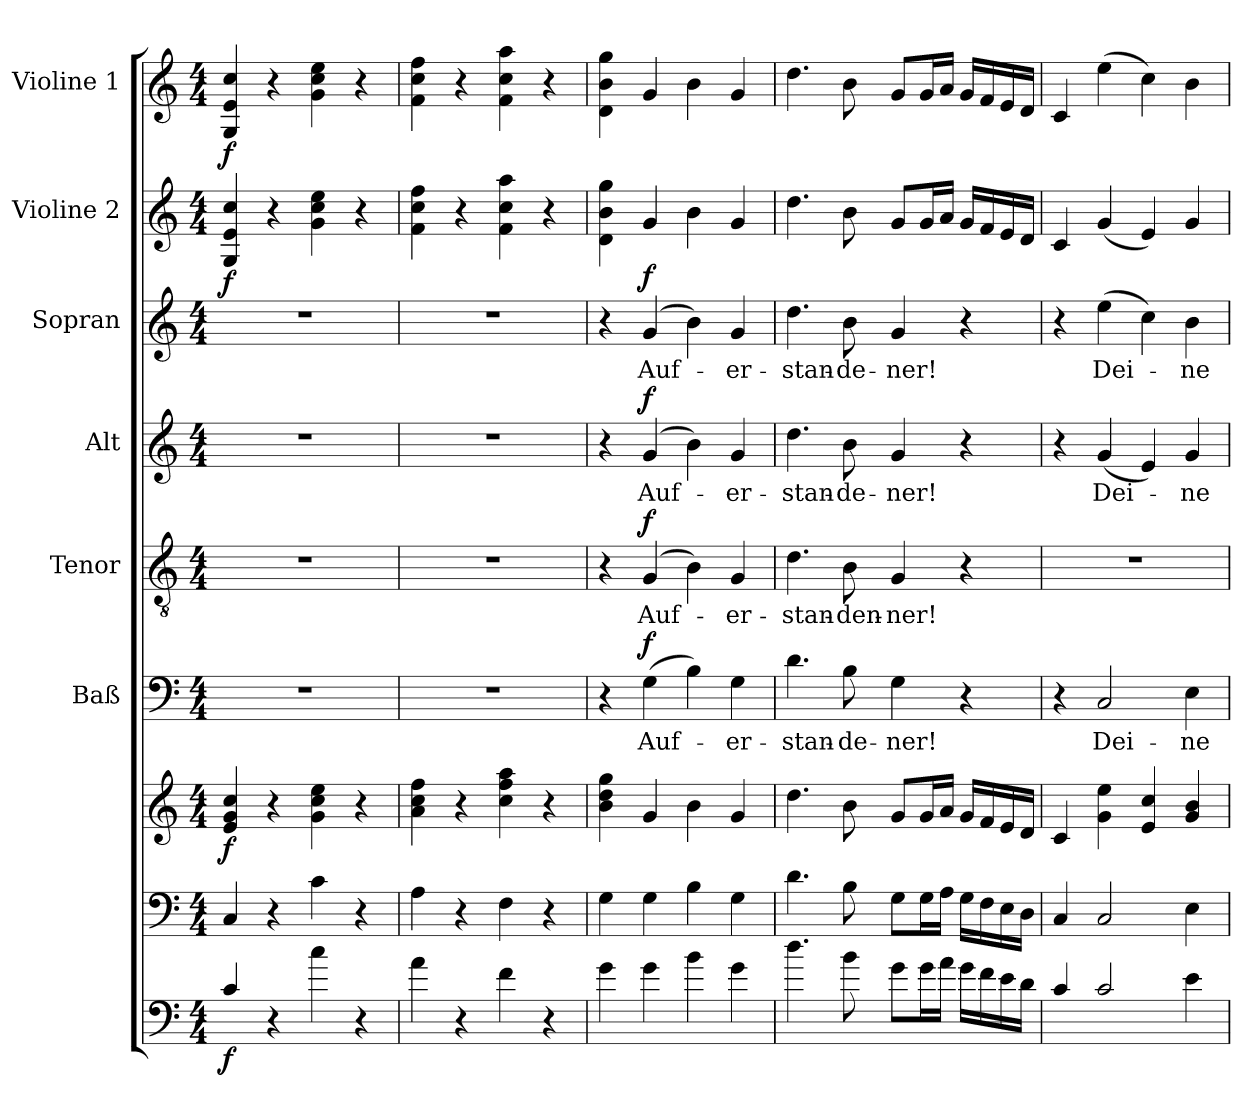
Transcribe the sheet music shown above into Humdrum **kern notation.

**kern	**dynam	**kern	**kern	**dynam	**kern	**text	**dynam	**kern	**text	**dynam	**kern	**text	**dynam	**kern	**text	**dynam	**kern	**dynam	**kern	**dynam
*part8	*part8	*part7	*part7	*part7	*part6	*part6	*part6	*part5	*part5	*part5	*part4	*part4	*part4	*part3	*part3	*part3	*part2	*part2	*part1	*part1
*staff9	*staff9	*staff8	*staff7	*staff7/8	*staff6	*staff6	*staff6	*staff5	*staff5	*staff5	*staff4	*staff4	*staff4	*staff3	*staff3	*staff3	*staff2	*staff2	*staff1	*staff1
*	*	*	*	*	*I"Baß	*	*	*I"Tenor	*	*	*I"Alt	*	*	*I"Sopran	*	*	*I"Violine 2	*	*I"Violine 1	*
*	*	*	*	*	*	*	*	*	*	*	*	*	*	*	*	*	*I'Vln	*	*I'Vln	*
*clefF4	*	*clefF4	*clefG2	*	*clefF4	*	*	*clefGv2	*	*	*clefG2	*	*	*clefG2	*	*	*clefG2	*	*clefG2	*
*ITrd7c12	*	*	*	*	*	*	*	*	*	*	*	*	*	*	*	*	*	*	*	*
*k[]	*	*k[]	*k[]	*	*k[]	*	*	*k[]	*	*	*k[]	*	*	*k[]	*	*	*k[]	*	*k[]	*
*C:	*	*C:	*C:	*	*C:	*	*	*C:	*	*	*C:	*	*	*C:	*	*	*C:	*	*C:	*
*M4/4	*	*M4/4	*M4/4	*	*M4/4	*	*	*M4/4	*	*	*M4/4	*	*	*M4/4	*	*	*M4/4	*	*M4/4	*
=1	=1	=1	=1	=1	=1	=1	=1	=1	=1	=1	=1	=1	=1	=1	=1	=1	=1	=1	=1	=1
!	!LO:DY:b	!	!	!LO:DY:b	!	!	!	!	!	!	!	!	!	!	!	!	!	!LO:DY:b	!	!LO:DY:b
4C/	f	4C/	4e/ 4g/ 4cc/	f	1r	.	.	1r	.	.	1r	.	.	1r	.	.	4G/ 4e/ 4cc/	f	4G/ 4e/ 4cc/	f
4r	.	4r	4r	.	.	.	.	.	.	.	.	.	.	.	.	.	4r	.	4r	.
4c\	.	4c\	4g\ 4cc\ 4ee\	.	.	.	.	.	.	.	.	.	.	.	.	.	4g\ 4cc\ 4ee\	.	4g\ 4cc\ 4ee\	.
4r	.	4r	4r	.	.	.	.	.	.	.	.	.	.	.	.	.	4r	.	4r	.
=2	=2	=2	=2	=2	=2	=2	=2	=2	=2	=2	=2	=2	=2	=2	=2	=2	=2	=2	=2	=2
4A\	.	4A\	4a\ 4cc\ 4ff\	.	1r	.	.	1r	.	.	1r	.	.	1r	.	.	4f\ 4cc\ 4ff\	.	4f\ 4cc\ 4ff\	.
4r	.	4r	4r	.	.	.	.	.	.	.	.	.	.	.	.	.	4r	.	4r	.
4F\	.	4F\	4cc\ 4ff\ 4aa\	.	.	.	.	.	.	.	.	.	.	.	.	.	4f\ 4cc\ 4aa\	.	4f\ 4cc\ 4aa\	.
4r	.	4r	4r	.	.	.	.	.	.	.	.	.	.	.	.	.	4r	.	4r	.
=3	=3	=3	=3	=3	=3	=3	=3	=3	=3	=3	=3	=3	=3	=3	=3	=3	=3	=3	=3	=3
4G\	.	4G\	4b\ 4dd\ 4gg\	.	4r	.	.	4r	.	.	4r	.	.	4r	.	.	4d\ 4b\ 4gg\	.	4d\ 4b\ 4gg\	.
!	!	!	!	!	!	!LO:LY:b	!LO:DY:a	!	!LO:LY:b	!LO:DY:a	!	!LO:LY:b	!LO:DY:a	!	!LO:LY:b	!LO:DY:a	!	!	!	!
4G\	.	4G\	4g/	.	(>4G\	Auf-	f	(4G/	Auf-	f	(4g/	Auf-	f	(4g/	Auf-	f	4g/	.	4g/	.
4B\	.	4B\	4b\	.	4B\)	.	.	4B\)	.	.	4b\)	.	.	4b\)	.	.	4b\	.	4b\	.
!	!	!	!	!	!	!LO:LY:b	!	!	!LO:LY:b	!	!	!LO:LY:b	!	!	!LO:LY:b	!	!	!	!	!
4G\	.	4G\	4g/	.	4G\	-er-	.	4G/	-er-	.	4g/	-er-	.	4g/	-er-	.	4g/	.	4g/	.
=4	=4	=4	=4	=4	=4	=4	=4	=4	=4	=4	=4	=4	=4	=4	=4	=4	=4	=4	=4	=4
!	!	!	!	!	!	!LO:LY:b	!	!	!LO:LY:b	!	!	!LO:LY:b	!	!	!LO:LY:b	!	!	!	!	!
4.d\	.	4.d\	4.dd\	.	4.d\	-stan-	.	4.d\	-stan-	.	4.dd\	-stan-	.	4.dd\	-stan-	.	4.dd\	.	4.dd\	.
!	!	!	!	!	!	!LO:LY:b	!	!	!LO:LY:b	!	!	!LO:LY:b	!	!	!LO:LY:b	!	!	!	!	!
8B\	.	8B\	8b\	.	8B\	-de-	.	8B\	-den-	.	8b\	-de-	.	8b\	-de-	.	8b\	.	8b\	.
!	!	!	!	!	!	!LO:LY:b	!	!	!LO:LY:b	!	!	!LO:LY:b	!	!	!LO:LY:b	!	!	!	!	!
8G\L	.	8G\L	8g/L	.	4G\	-ner!	.	4G/	-ner!	.	4g/	-ner!	.	4g/	-ner!	.	8g/L	.	8g/L	.
16G\L	.	16G\L	16g/L	.	.	.	.	.	.	.	.	.	.	.	.	.	16g/L	.	16g/L	.
16A\JJ	.	16A\JJ	16a/JJ	.	.	.	.	.	.	.	.	.	.	.	.	.	16a/JJ	.	16a/JJ	.
16G\LL	.	16G\LL	16g/LL	.	4r	.	.	4r	.	.	4r	.	.	4r	.	.	16g/LL	.	16g/LL	.
16F\	.	16F\	16f/	.	.	.	.	.	.	.	.	.	.	.	.	.	16f/	.	16f/	.
16E\	.	16E\	16e/	.	.	.	.	.	.	.	.	.	.	.	.	.	16e/	.	16e/	.
16D\JJ	.	16D\JJ	16d/JJ	.	.	.	.	.	.	.	.	.	.	.	.	.	16d/JJ	.	16d/JJ	.
=5	=5	=5	=5	=5	=5	=5	=5	=5	=5	=5	=5	=5	=5	=5	=5	=5	=5	=5	=5	=5
4C/	.	4C/	4c/	.	4r	.	.	1r	.	.	4r	.	.	4r	.	.	4c/	.	4c/	.
!	!	!	!	!	!	!LO:LY:b	!	!	!	!	!	!LO:LY:b	!	!	!LO:LY:b	!	!	!	!	!
2C/	.	2C/	4g\ 4ee\	.	2C/	Dei-	.	.	.	.	(<4g/	Dei-	.	(>4ee\	Dei-	.	(<4g/	.	(>4ee\	.
.	.	.	4e/ 4cc/	.	.	.	.	.	.	.	4e/)	.	.	4cc\)	.	.	4e/)	.	4cc\)	.
!	!	!	!	!	!	!LO:LY:b	!	!	!	!	!	!LO:LY:b	!	!	!LO:LY:b	!	!	!	!	!
4E\	.	4E\	4g/ 4b/	.	4E\	-ne	.	.	.	.	4g/	-ne	.	4b\	-ne	.	4g/	.	4b\	.
=	=	=	=	=	=	=	=	=	=	=	=	=	=	=	=	=	=	=	=	=
*-	*-	*-	*-	*-	*-	*-	*-	*-	*-	*-	*-	*-	*-	*-	*-	*-	*-	*-	*-	*-
